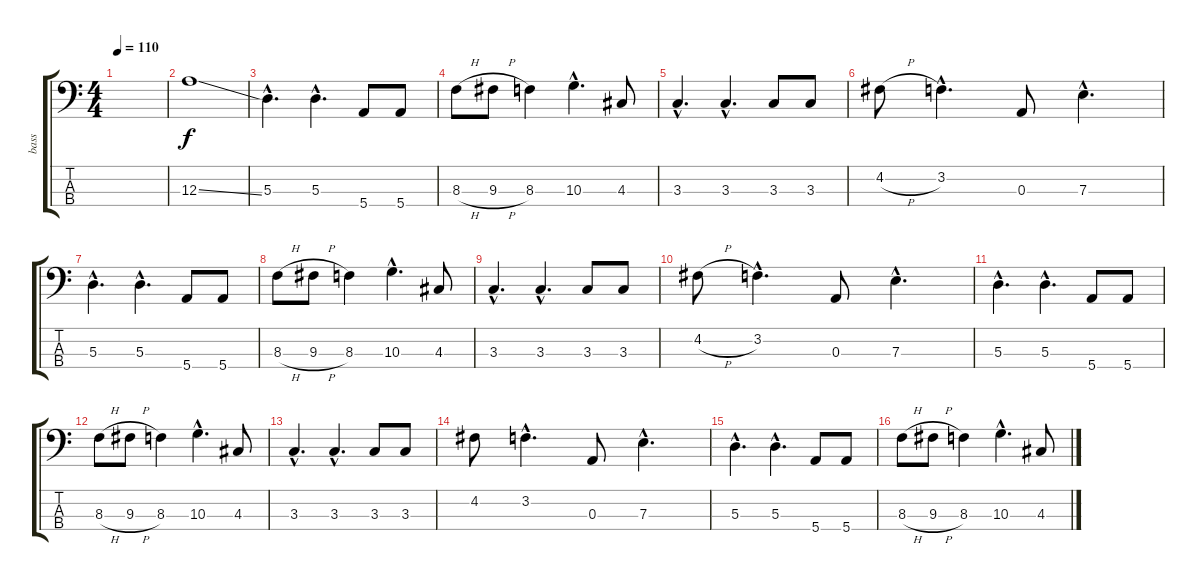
\track ("bass" "bass") {instrument electricbassfinger}
\staff {score tabs}
\tuning (G2 D2 A1 E1) {hide}
\ts (4 4)
\tempo 110
\clef f4
\ks c
|
12.3{ss}.1 |
5.3{hac}.4{d} 5.3{hac}.4{d} 5.4.8 5.4.8 |
8.3{h}.8 9.3{h}.8 8.3.4 10.3{hac}.4{d} 4.3.8 |
3.3{hac}.4{d} 3.3{hac}.4{d} 3.3.8 3.3.8 |
4.2{h}.8 3.2{hac}.4{d} 0.3.8 7.3{hac}.4{d} |
5.3{hac}.4{d} 5.3{hac}.4{d} 5.4.8 5.4.8 |
8.3{h}.8 9.3{h}.8 8.3.4 10.3{hac}.4{d} 4.3.8 |
3.3{hac}.4{d} 3.3{hac}.4{d} 3.3.8 3.3.8 |
4.2{h}.8 3.2{hac}.4{d} 0.3.8 7.3{hac}.4{d} |
5.3{hac}.4{d} 5.3{hac}.4{d} 5.4.8 5.4.8 |
8.3{h}.8 9.3{h}.8 8.3.4 10.3{hac}.4{d} 4.3.8 |
3.3{hac}.4{d} 3.3{hac}.4{d} 3.3.8 3.3.8 |
4.2.8 3.2{hac}.4{d} 0.3.8 7.3{hac}.4{d} |
5.3{hac}.4{d} 5.3{hac}.4{d} 5.4.8 5.4.8 |
8.3{h}.8 9.3{h}.8 8.3.4 10.3{hac}.4{d} 4.3.8
